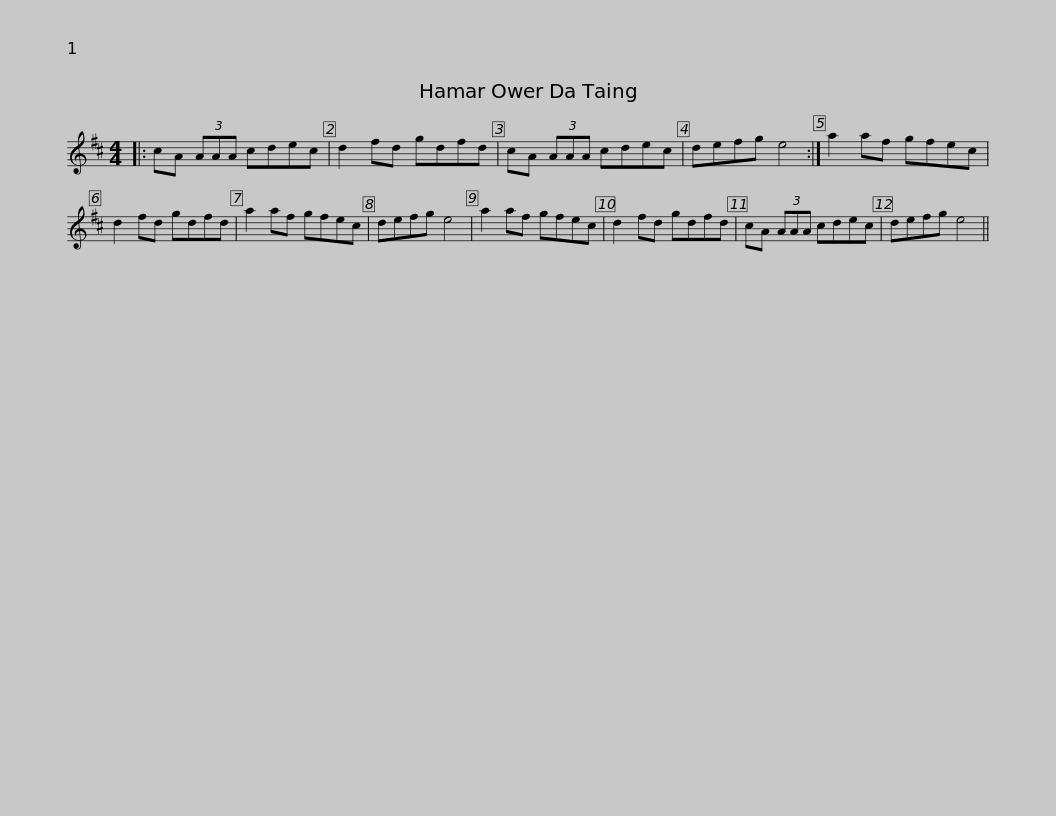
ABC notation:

X:1
L:1/8
M:4/4
I:linebreak $
K:D
V:1 treble
V:1
|: cA (3AAA cdec | d2 fd gdfd | cA (3AAA cdec | defg e4 :| a2 af gfec |$ %5
 d2 fd gdfd | a2 af gfec | defg e4 | a2 af gfec | d2 fd gdfd | %10
 cA (3AAA cdec |$ defg e4 || %12
